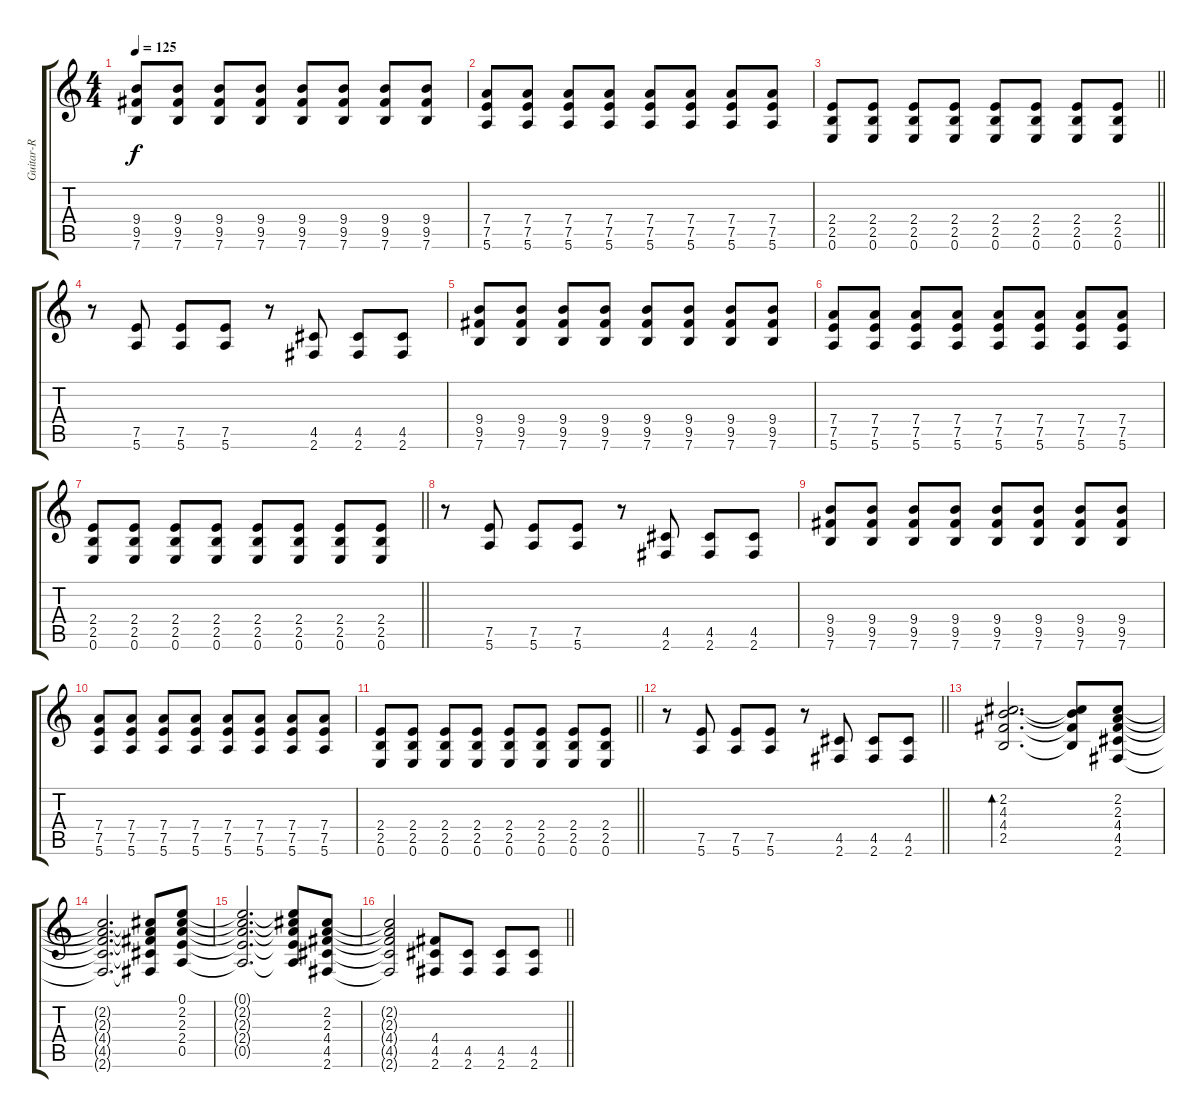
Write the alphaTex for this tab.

\track ("Guitar-R" "Guitar-R") {instrument acousticguitarnylon}
\staff {score tabs}
\tuning (E4 B3 G3 D3 A2 E2) {hide}
\ts (4 4)
\tempo 125
\clef g2
\ks c
(9.4 9.5 7.6).8{dy f} (9.4 9.5 7.6).8 (9.4 9.5 7.6).8 (9.4 9.5 7.6).8 (9.4 9.5 7.6).8 (9.4 9.5 7.6).8 (9.4 9.5 7.6).8 (9.4 9.5 7.6).8 |
(7.4 7.5 5.6).8 (7.4 7.5 5.6).8 (7.4 7.5 5.6).8 (7.4 7.5 5.6).8 (7.4 7.5 5.6).8 (7.4 7.5 5.6).8 (7.4 7.5 5.6).8 (7.4 7.5 5.6).8 |
\barLineRight lightlight
(2.4 2.5 0.6).8 (2.4 2.5 0.6).8 (2.4 2.5 0.6).8 (2.4 2.5 0.6).8 (2.4 2.5 0.6).8 (2.4 2.5 0.6).8 (2.4 2.5 0.6).8 (2.4 2.5 0.6).8 |
r.8 (7.5 5.6).8 (7.5 5.6).8 (7.5 5.6).8 r.8 (4.5 2.6).8 (4.5 2.6).8 (4.5 2.6).8 |
(9.4 9.5 7.6).8 (9.4 9.5 7.6).8 (9.4 9.5 7.6).8 (9.4 9.5 7.6).8 (9.4 9.5 7.6).8 (9.4 9.5 7.6).8 (9.4 9.5 7.6).8 (9.4 9.5 7.6).8 |
(7.4 7.5 5.6).8 (7.4 7.5 5.6).8 (7.4 7.5 5.6).8 (7.4 7.5 5.6).8 (7.4 7.5 5.6).8 (7.4 7.5 5.6).8 (7.4 7.5 5.6).8 (7.4 7.5 5.6).8 |
\barLineRight lightlight
(2.4 2.5 0.6).8 (2.4 2.5 0.6).8 (2.4 2.5 0.6).8 (2.4 2.5 0.6).8 (2.4 2.5 0.6).8 (2.4 2.5 0.6).8 (2.4 2.5 0.6).8 (2.4 2.5 0.6).8 |
r.8 (7.5 5.6).8 (7.5 5.6).8 (7.5 5.6).8 r.8 (4.5 2.6).8 (4.5 2.6).8 (4.5 2.6).8 |
(9.4 9.5 7.6).8 (9.4 9.5 7.6).8 (9.4 9.5 7.6).8 (9.4 9.5 7.6).8 (9.4 9.5 7.6).8 (9.4 9.5 7.6).8 (9.4 9.5 7.6).8 (9.4 9.5 7.6).8 |
(7.4 7.5 5.6).8 (7.4 7.5 5.6).8 (7.4 7.5 5.6).8 (7.4 7.5 5.6).8 (7.4 7.5 5.6).8 (7.4 7.5 5.6).8 (7.4 7.5 5.6).8 (7.4 7.5 5.6).8 |
\barLineRight lightlight
(2.4 2.5 0.6).8 (2.4 2.5 0.6).8 (2.4 2.5 0.6).8 (2.4 2.5 0.6).8 (2.4 2.5 0.6).8 (2.4 2.5 0.6).8 (2.4 2.5 0.6).8 (2.4 2.5 0.6).8 |
\barLineRight lightlight
r.8 (7.5 5.6).8 (7.5 5.6).8 (7.5 5.6).8 r.8 (4.5 2.6).8 (4.5 2.6).8 (4.5 2.6).8 |
\section ("" "")
(2.2 4.3 4.4 2.5).2{d bd 240} (2.2{t} 4.3{t} 4.4{t} 2.5{t}).8 (2.2 2.3 4.4 4.5 2.6).8 |
(2.2{t} 2.3{t} 4.4{t} 4.5{t} 2.6{t}).2{d} (2.2{t} 2.3{t} 4.4{t} 4.5{t} 2.6{t}).8 (0.1 2.2 2.3 2.4 0.5).8 |
(0.1{t} 2.2{t} 2.3{t} 2.4{t} 0.5{t}).2{d} (0.1{t} 2.2{t} 2.3{t} 2.4{t} 0.5{t}).8 (2.2 2.3 4.4 4.5 2.6).8 |
\barLineRight lightlight
(2.2{t} 2.3{t} 4.4{t} 4.5{t} 2.6{t}).2 (4.4 4.5 2.6).8 (4.5 2.6).8 (4.5 2.6).8 (4.5 2.6).8
